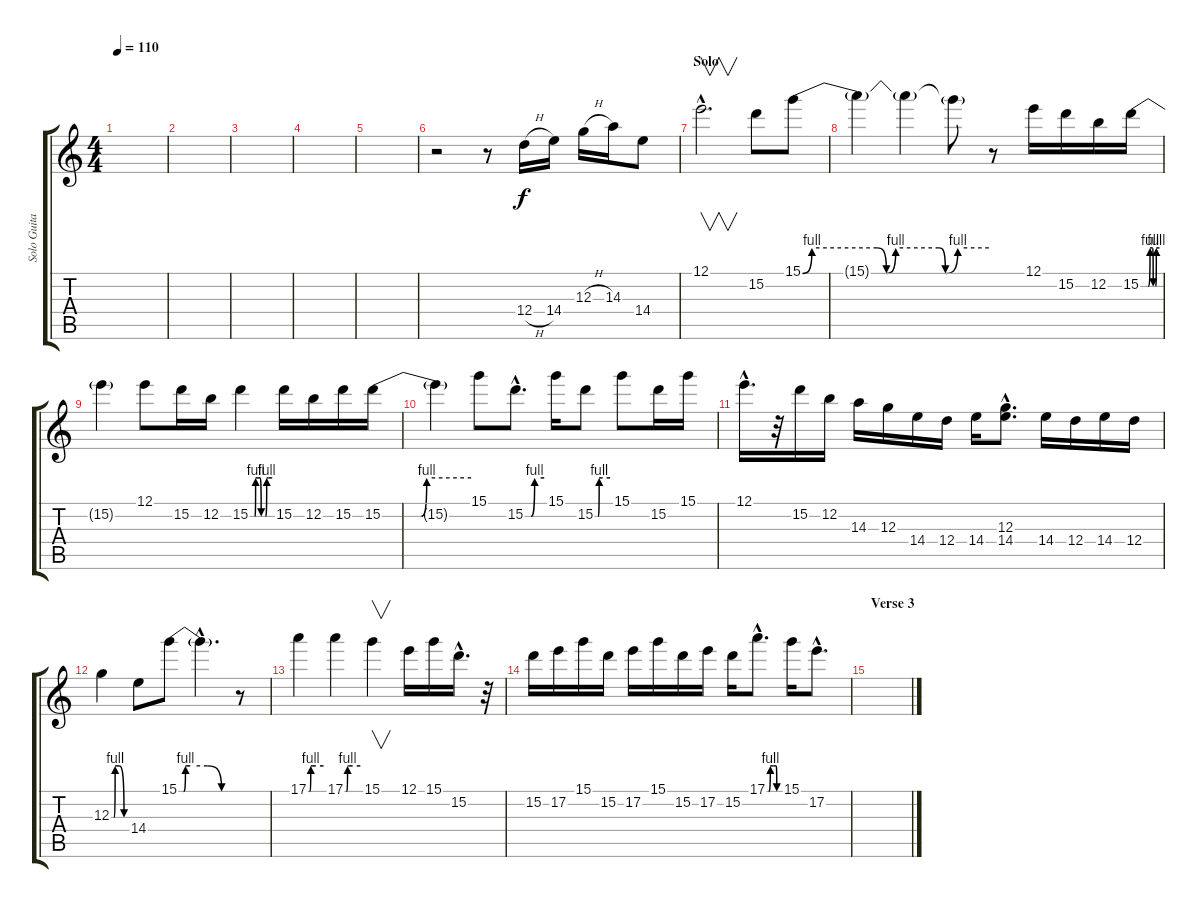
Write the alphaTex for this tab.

\track ("Solo Guitar" "Solo Guita") {instrument overdrivenguitar}
\staff {score tabs}
\tuning (E4 B3 G3 D3 A2 E2) {hide}
\ts (4 4)
\tempo 110
\clef g2
\ks c
|
|
|
|
|
r.2 r.8 12.4{h}.16 14.4.16 12.3{h}.16 14.3.16 14.4.8 |
\section ("" "Solo")
12.1{hac}.2{v d} 15.2.8 15.1{be (custom 0 0 3 4 24 4 27 0 30 4 44 4 46 0 50 4 60 4)}.8 |
15.1{t}.4 15.1{t}.4 15.1{t}.8 r.8 12.1.16 15.2.16 12.2.16 15.2{be (custom 0 0 15 0 24 0 30 4 38 4 40 0 48 0 50 4 60 4)}.16 |
15.2{t}.4 12.1.8 15.2.16 12.2.16 15.2{be (custom 0 0 13 0 15 4 27 4 30 0 42 0 45 4 50 4 60 4)}.4 15.2.16 12.2.16 15.2.16 15.2{be (custom 0 0 26 0 30 4 60 4)}.16 |
15.2{t}.4 15.1.8 15.2{be (custom 0 0 12 0 19 0 30 4 60 4) hac}.8{d} 15.1.16 15.2{be (custom 0 0 12 0 16 4 30 4 60 4)}.8 15.1.8 15.2.16 15.1.16 |
12.1{hac}.16{d} r.32 15.2.16 12.2.16 14.3.16 12.3.16 14.4.16 12.4.16 14.4.16 (12.3{hac} 14.4{hac}).8{d} 14.4.16 12.4.16 14.4.16 12.4.16 |
12.3{be (custom 0 0 10 0 15 4 30 4 50 0 55 0 60 0)}.4 14.4.8 15.1{be (custom 0 0 5 0 7 4 12 4 30 4 45 0 60 0)}.8 15.1{hac t}.4{d} r.8 |
17.1{be (custom 0 0 5 0 10 4 15 4 30 4 60 4)}.4 17.1{be (custom 0 0 5 0 10 4 15 4 30 4 60 4)}.4 15.1.4{v} 12.1.16 15.1.16 15.2{hac}.16{d} r.32 |
15.2.16 17.2.16 15.1.16 15.2.16 17.2.16 15.1.16 15.2.16 17.2.16 15.2.16 17.1{be (custom 0 0 7 0 15 4 30 4 42 4 45 0 60 0) hac}.8{d} 15.1.16 17.2{hac}.8{d} |
\section ("" "Verse 3")
